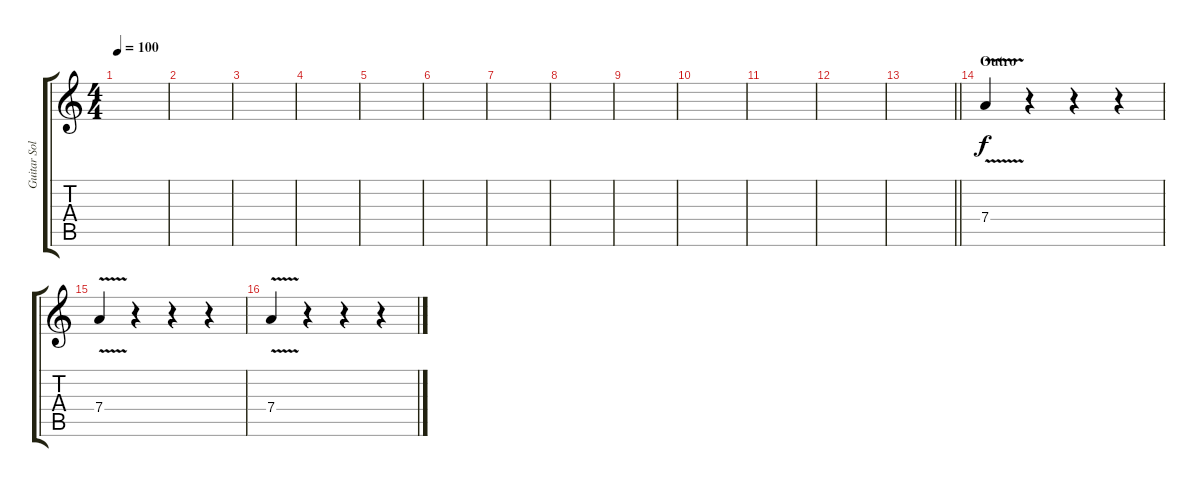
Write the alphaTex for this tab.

\track ("Guitar Solo" "Guitar Sol") {instrument distortionguitar}
\staff {score tabs}
\tuning (E4 B3 G3 D3 A2 E2) {hide}
\ts (4 4)
\tempo 100
\clef g2
\ks c
|
|
|
|
|
|
|
|
|
|
|
|
\barLineRight lightlight
|
\section ("" "Outro")
7.4{v}.4 r.4 r.4 r.4 |
7.4{v}.4 r.4 r.4 r.4 |
7.4{v}.4 r.4 r.4 r.4
